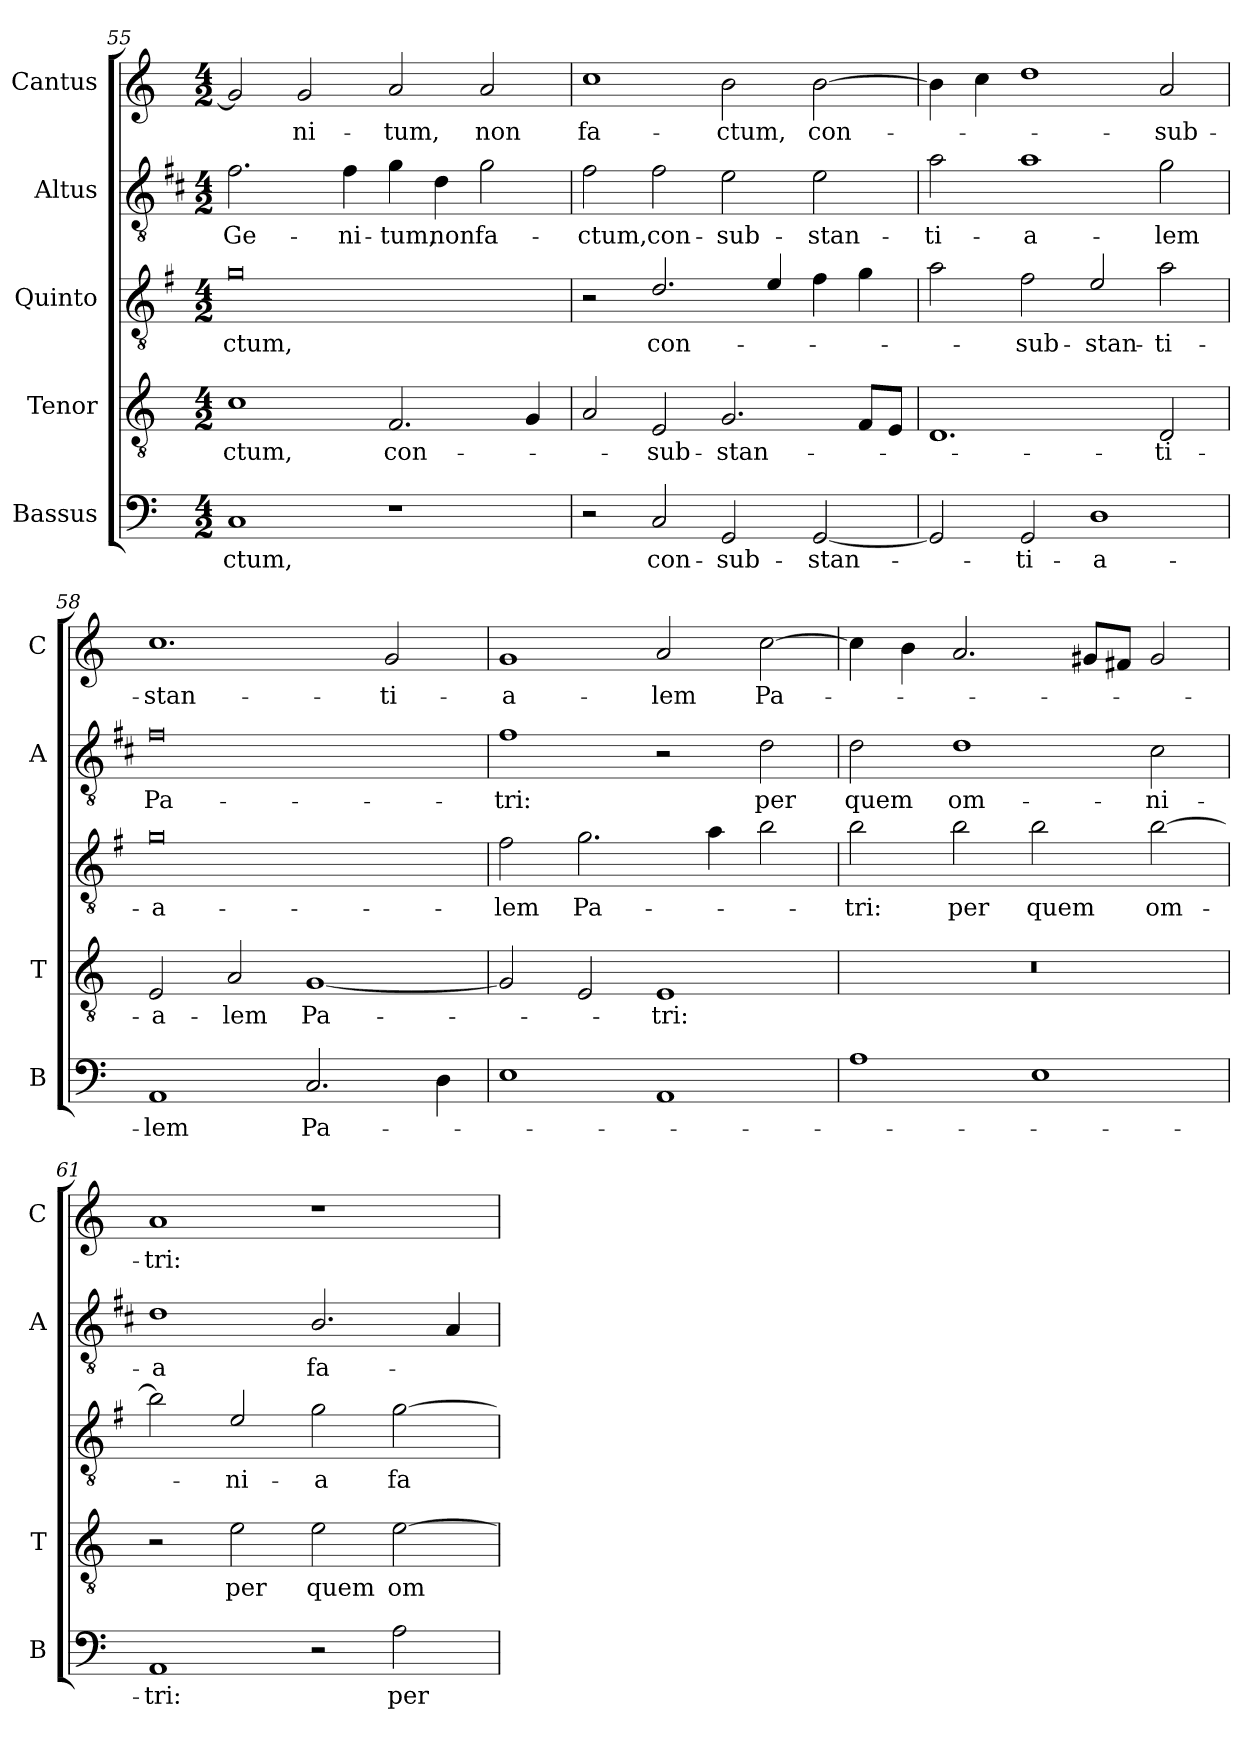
**kern	**text	**kern	**text	**kern	**text	**kern	**text	**kern	**text
*part5	*part5	*part4	*part4	*part3	*part3	*part2	*part2	*part1	*part1
*staff5	*staff5	*staff4	*staff4	*staff3	*staff3	*staff2	*staff2	*staff1	*staff1
*I"Bassus	*	*I"Tenor	*	*I"Quinto	*	*I"Altus	*	*I"Cantus	*
*I'B	*	*I'T	*	*	*	*I'A	*	*I'C	*
*clefF4	*	*clefGv2	*	*clefGv2	*	*clefGv2	*	*clefG2	*
*	*	*	*	*ITrd4c7	*	*ITrd1c2	*	*	*
*k[]	*	*k[]	*	*k[]	*	*k[]	*	*k[]	*
*C:	*	*C:	*	*C:	*	*C:	*	*C:	*
*M4/2	*	*M4/2	*	*M4/2	*	*M4/2	*	*M4/2	*
=55	=55	=55	=55	=55	=55	=55	=55	=55	=55
!	!LO:LY:b	!	!LO:LY:b	!	!LO:LY:b	!	!LO:LY:b	!	!
1C	-ctum,	1c	-ctum,	0c	-ctum,	2.e\	Ge-	2g/]	.
!	!	!	!	!	!	!	!	!	!LO:LY:b
.	.	.	.	.	.	.	.	2g/	-ni-
!	!	!	!	!	!	!	!LO:LY:b	!	!
.	.	.	.	.	.	4e\	-ni-	.	.
!	!	!	!LO:LY:b	!	!	!	!LO:LY:b	!	!LO:LY:b
1r	.	2.F/	con-	.	.	4f\	-tum,	2a/	-tum,
!	!	!	!	!	!	!	!LO:LY:b	!	!
.	.	.	.	.	.	4c\	non	.	.
!	!	!	!	!	!	!	!LO:LY:b	!	!LO:LY:b
.	.	.	.	.	.	2f\	fa-	2a/	non
.	.	4G/	.	.	.	.	.	.	.
=56	=56	=56	=56	=56	=56	=56	=56	=56	=56
!	!	!	!	!	!	!	!LO:LY:b	!	!LO:LY:b
2r	.	2A/	.	2r	.	2e\	-ctum,	1cc	fa-
!	!LO:LY:b	!	!LO:LY:b	!	!LO:LY:b	!	!LO:LY:b	!	!
2C/	con-	2E/	-sub-	2.G/	con-	2e\	con-	.	.
!	!LO:LY:b	!	!LO:LY:b	!	!	!	!LO:LY:b	!	!LO:LY:b
2GG/	-sub-	2.G/	-stan-	.	.	2d\	-sub-	2b\	-ctum,
.	.	.	.	4A/	.	.	.	.	.
!	!LO:LY:b	!	!	!	!	!	!LO:LY:b	!	!LO:LY:b
[2GG/	-stan-	.	.	4B\	.	2d\	-stan-	[2b\	con-
.	.	8F/L	.	4c\	.	.	.	.	.
.	.	8E/J	.	.	.	.	.	.	.
=57	=57	=57	=57	=57	=57	=57	=57	=57	=57
!	!	!	!	!	!	!	!LO:LY:b	!	!
2GG/]	.	1.D	.	2d\	.	2g\	-ti-	4b\]	.
.	.	.	.	.	.	.	.	4cc\	.
!	!LO:LY:b	!	!	!	!LO:LY:b	!	!LO:LY:b	!	!
2GG/	-ti-	.	.	2B\	-sub-	1g	-a-	1dd	.
!	!LO:LY:b	!	!	!	!LO:LY:b	!	!	!	!
1D	-a-	.	.	2A/	-stan-	.	.	.	.
!	!	!	!LO:LY:b	!	!LO:LY:b	!	!LO:LY:b	!	!LO:LY:b
.	.	2D/	-ti-	2d\	-ti-	2f\	-lem	2a/	-sub-
=58	=58	=58	=58	=58	=58	=58	=58	=58	=58
!	!LO:LY:b	!	!LO:LY:b	!	!LO:LY:b	!	!LO:LY:b	!	!LO:LY:b
1AA	-lem	2E/	-a-	0c	-a-	0e	Pa-	1.cc	-stan-
!	!	!	!LO:LY:b	!	!	!	!	!	!
.	.	2A/	-lem	.	.	.	.	.	.
!	!LO:LY:b	!	!LO:LY:b	!	!	!	!	!	!
2.C/	Pa-	[1G	Pa-	.	.	.	.	.	.
!	!	!	!	!	!	!	!	!	!LO:LY:b
.	.	.	.	.	.	.	.	2g/	-ti-
4D\	.	.	.	.	.	.	.	.	.
=59	=59	=59	=59	=59	=59	=59	=59	=59	=59
!	!	!	!	!	!LO:LY:b	!	!LO:LY:b	!	!LO:LY:b
1E	.	2G/]	.	2B\	-lem	1e	-tri:	1g	-a-
!	!	!	!	!	!LO:LY:b	!	!	!	!
.	.	2E/	.	2.c\	Pa-	.	.	.	.
!	!	!	!LO:LY:b	!	!	!	!	!	!LO:LY:b
1AA	.	1E	-tri:	.	.	2r	.	2a/	-lem
.	.	.	.	4d\	.	.	.	.	.
!	!	!	!	!	!	!	!LO:LY:b	!	!LO:LY:b
.	.	.	.	2e\	.	2c\	per	[2cc\	Pa-
!!LO:LB:g=z
=60	=60	=60	=60	=60	=60	=60	=60	=60	=60
!	!	!	!	!	!LO:LY:b	!	!LO:LY:b	!	!
1A	.	0r	.	2e\	-tri:	2c\	quem	4cc\]	.
.	.	.	.	.	.	.	.	4b\	.
!	!	!	!	!	!LO:LY:b	!	!LO:LY:b	!	!
.	.	.	.	2e\	per	1c	om-	2.a/	.
!	!	!	!	!	!LO:LY:b	!	!	!	!
1E	.	.	.	2e\	quem	.	.	.	.
.	.	.	.	.	.	.	.	8g#X/L	.
.	.	.	.	.	.	.	.	8f#X/J	.
!	!	!	!	!	!LO:LY:b	!	!LO:LY:b	!	!
.	.	.	.	[2e\	om-	2B\	-ni-	2g#/	.
=61	=61	=61	=61	=61	=61	=61	=61	=61	=61
!	!LO:LY:b	!	!	!	!	!	!LO:LY:b	!	!LO:LY:b
1AA	-tri:	2r	.	2e\]	.	1c	-a	1a	-tri:
!	!	!	!LO:LY:b	!	!LO:LY:b	!	!	!	!
.	.	2e\	per	2A/	-ni-	.	.	.	.
!	!	!	!LO:LY:b	!	!LO:LY:b	!	!LO:LY:b	!	!
2r	.	2e\	quem	2c\	-a	2.A/	fa-	1r	.
!	!LO:LY:b	!	!LO:LY:b	!	!LO:LY:b	!	!	!	!
2A\	per	[2e\	om-	[2c\	fa-	.	.	.	.
.	.	.	.	.	.	4G/	.	.	.
=	=	=	=	=	=	=	=	=	=
*-	*-	*-	*-	*-	*-	*-	*-	*-	*-
